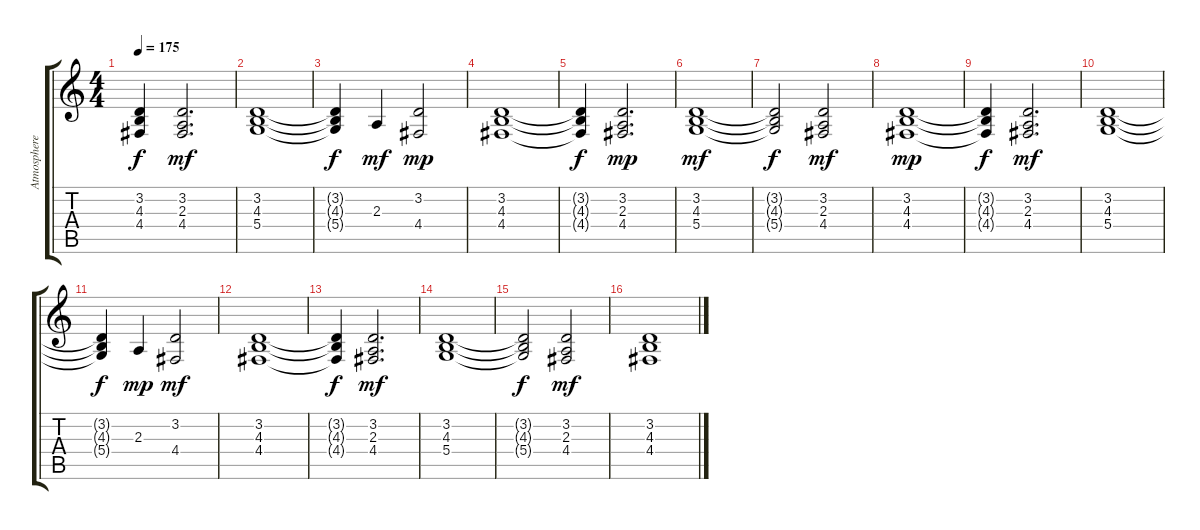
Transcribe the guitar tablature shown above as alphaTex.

\track ("Atmosphere" "Atmosphere") {instrument fx4atmosphere}
\staff {score tabs}
\tuning (E4 B3 G3 D3 A2 E2) {hide}
\ts (4 4)
\tempo 175
\clef g2
\ks c
(3.2{t} 4.3{t} 4.4{t}).4{dy f} (3.2 2.3 4.4).2{d dy mf} |
(3.2 4.3 5.4).1 |
(3.2{t} 4.3{t} 5.4{t}).4{dy f} 2.3.4{dy mf} (3.2 4.4).2{dy mp} |
(3.2 4.3 4.4).1 |
(3.2{t} 4.3{t} 4.4{t}).4{dy f} (3.2 2.3 4.4).2{d dy mp} |
(3.2 4.3 5.4).1{dy mf} |
(3.2{t} 4.3{t} 5.4{t}).2{dy f} (3.2 2.3 4.4).2{dy mf} |
(3.2 4.3 4.4).1{dy mp} |
(3.2{t} 4.3{t} 4.4{t}).4{dy f} (3.2 2.3 4.4).2{d dy mf} |
(3.2 4.3 5.4).1 |
(3.2{t} 4.3{t} 5.4{t}).4{dy f} 2.3.4{dy mp} (3.2 4.4).2{dy mf} |
(3.2 4.3 4.4).1 |
(3.2{t} 4.3{t} 4.4{t}).4{dy f} (3.2 2.3 4.4).2{d dy mf} |
(3.2 4.3 5.4).1 |
(3.2{t} 4.3{t} 5.4{t}).2{dy f} (3.2 2.3 4.4).2{dy mf} |
(3.2 4.3 4.4).1
